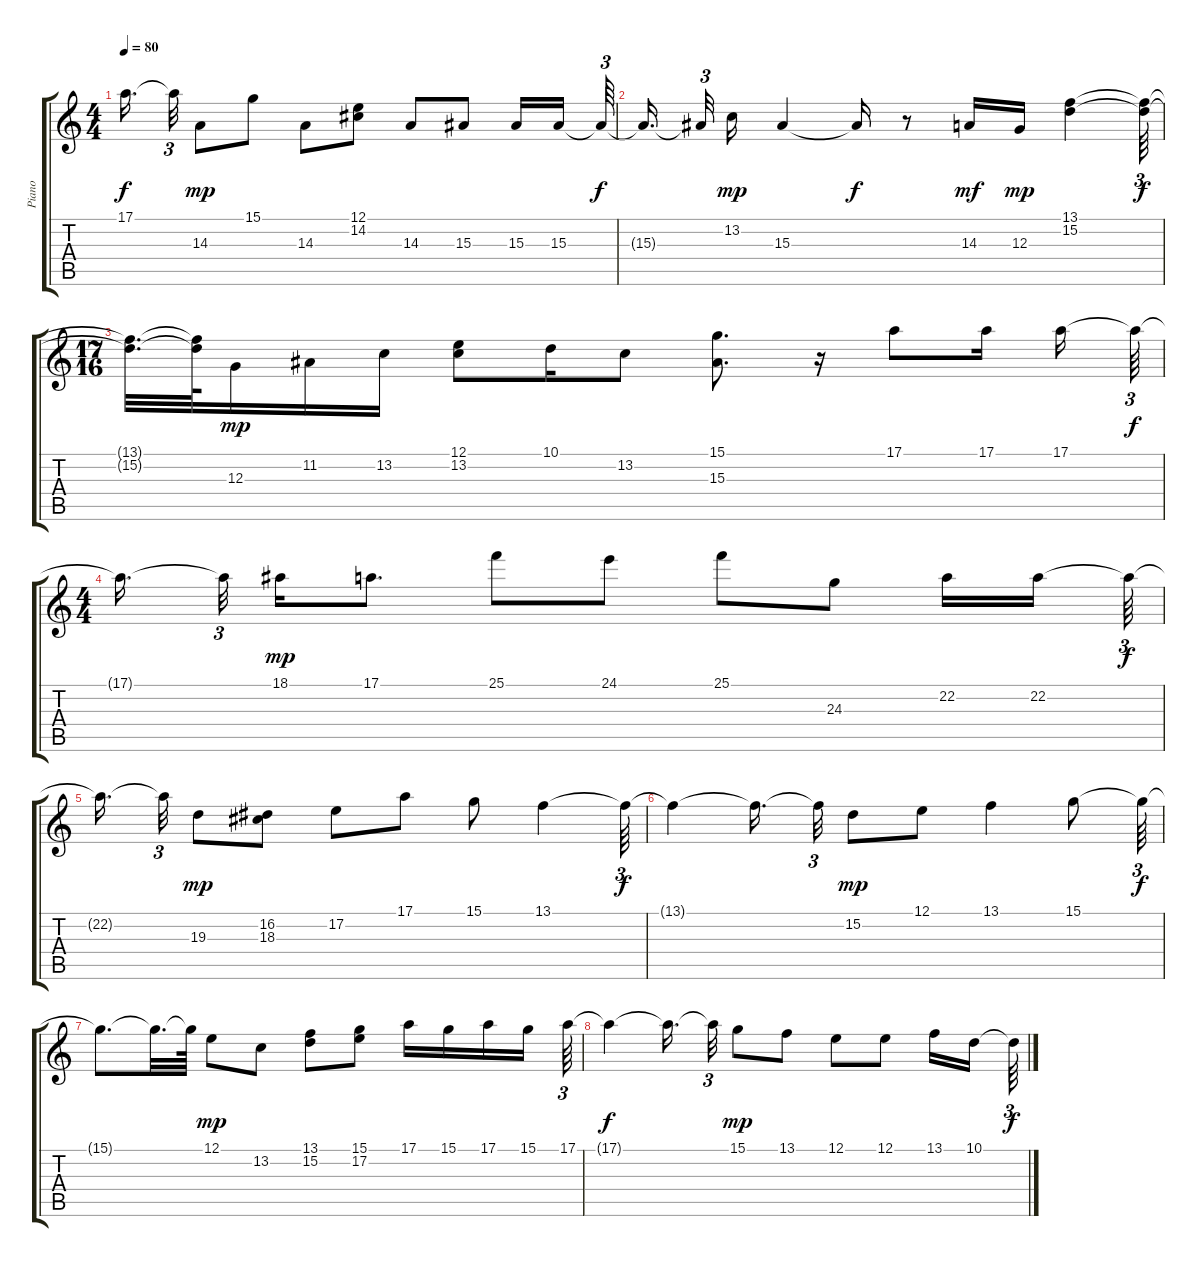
\track ("Piano" "Piano") {instrument acousticgrandpiano}
\staff {score tabs}
\tuning (E4 B3 G3 D3 A2 E2) {hide}
\ts (4 4)
\tempo 80
\clef g2
\ks c
17.1{t}.16{d dy f beam splitsecondary} 17.1{t}.32{tu (3 2)} 14.3.8{dy mp} 15.1.8 14.3.8 (12.1 14.2).8 14.3.8 15.3.8 15.3.16 15.3.16{beam splitsecondary} 15.3{t}.64{tu (3 2) dy f} |
15.3{t}.16{d beam splitsecondary} 15.3{t}.32{tu (3 2)} 13.2.16{dy mp} 15.3.4 15.3{t}.16{dy f} r.8 14.3.16{dy mf} 12.3.16{dy mp} (13.1 15.2).4 (13.1{t} 15.2{t}).64{tu (3 2) dy f} |
\ts (17 16)
(13.1{t} 15.2{t}).32{d} (13.1{t} 15.2{t}).64 12.3.16{dy mp} 11.2.16 13.2.16 (12.1 13.2).8 10.1.16 13.2.8 (15.1 15.3).8{d} r.16 17.1.8 17.1.16 17.1.16 17.1{t}.64{tu (3 2) dy f} |
\ts (4 4)
17.1{t}.16{d beam splitsecondary} 17.1{t}.32{tu (3 2) beam splitsecondary} 18.1.16{dy mp} 17.1.8{d} 25.1.8 24.1.8 25.1.8 24.3.8 22.2.16 22.2.16{beam splitsecondary} 22.2{t}.64{tu (3 2) dy f} |
22.2{t}.16{d beam splitsecondary} 22.2{t}.32{tu (3 2)} 19.3.8{dy mp} (16.2 18.3).8 17.2.8 17.1.8 15.1.8 13.1.4 13.1{t}.64{tu (3 2) dy f} |
13.1{t}.4 13.1{t}.16{d beam splitsecondary} 13.1{t}.32{tu (3 2)} 15.2.8{dy mp} 12.1.8 13.1.4 15.1.8 15.1{t}.64{tu (3 2) dy f} |
15.1{t}.8{d} 15.1{t}.32{d} 15.1{t}.64 12.1.8{dy mp} 13.2.8 (13.1 15.2).8 (15.1 17.2).8 17.1.16 15.1.16 17.1.16 15.1.16 17.1.64{tu (3 2)} |
17.1{t}.4{dy f} 17.1{t}.16{d beam splitsecondary} 17.1{t}.32{tu (3 2)} 15.1.8{dy mp} 13.1.8 12.1.8 12.1.8 13.1.16 10.1.16{beam splitsecondary} 10.1{t}.64{tu (3 2) dy f}
